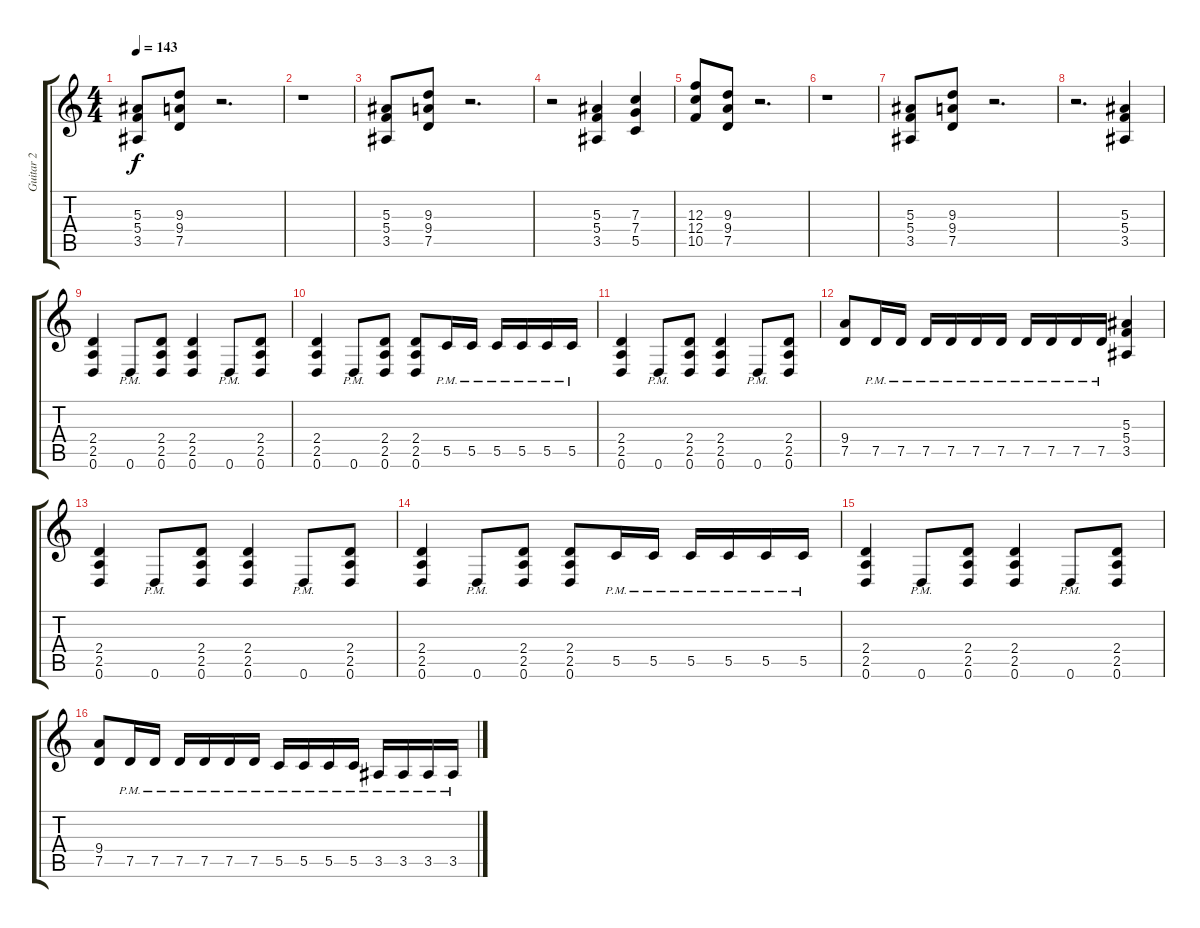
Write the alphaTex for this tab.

\track ("Guitar 2" "Guitar 2") {instrument distortionguitar}
\staff {score tabs}
\tuning (D4 A3 F3 C3 G2 D2) {hide}
\ts (4 4)
\tempo 143
\clef g2
\ks c
(5.3 5.4 3.5).8{dy f instrument distortionguitar} (9.3 9.4 7.5).8 r.2{d} |
r.1 |
(5.3 5.4 3.5).8 (9.3 9.4 7.5).8 r.2{d} |
r.2 (5.3 5.4 3.5).4 (7.3 7.4 5.5).4 |
(12.3 12.4 10.5).8 (9.3 9.4 7.5).8 r.2{d} |
r.1 |
(5.3 5.4 3.5).8 (9.3 9.4 7.5).8 r.2{d} |
r.2{d} (5.3 5.4 3.5).4 |
(2.4 2.5 0.6).4 0.6{pm}.8 (2.4 2.5 0.6).8 (2.4 2.5 0.6).4 0.6{pm}.8 (2.4 2.5 0.6).8 |
(2.4 2.5 0.6).4 0.6{pm}.8 (2.4 2.5 0.6).8 (2.4 2.5 0.6).8 5.5{pm}.16 5.5{pm}.16 5.5{pm}.16 5.5{pm}.16 5.5{pm}.16 5.5{pm}.16 |
(2.4 2.5 0.6).4 0.6{pm}.8 (2.4 2.5 0.6).8 (2.4 2.5 0.6).4 0.6{pm}.8 (2.4 2.5 0.6).8 |
(9.4 7.5).8 7.5{pm}.16 7.5{pm}.16 7.5{pm}.16 7.5{pm}.16 7.5{pm}.16 7.5{pm}.16 7.5{pm}.16 7.5{pm}.16 7.5{pm}.16 7.5{pm}.16 (5.3 5.4 3.5).4 |
(2.4 2.5 0.6).4 0.6{pm}.8 (2.4 2.5 0.6).8 (2.4 2.5 0.6).4 0.6{pm}.8 (2.4 2.5 0.6).8 |
(2.4 2.5 0.6).4 0.6{pm}.8 (2.4 2.5 0.6).8 (2.4 2.5 0.6).8 5.5{pm}.16 5.5{pm}.16 5.5{pm}.16 5.5{pm}.16 5.5{pm}.16 5.5{pm}.16 |
(2.4 2.5 0.6).4 0.6{pm}.8 (2.4 2.5 0.6).8 (2.4 2.5 0.6).4 0.6{pm}.8 (2.4 2.5 0.6).8 |
(9.4 7.5).8 7.5{pm}.16 7.5{pm}.16 7.5{pm}.16 7.5{pm}.16 7.5{pm}.16 7.5{pm}.16 5.5{pm}.16 5.5{pm}.16 5.5{pm}.16 5.5{pm}.16 3.5{pm}.16 3.5{pm}.16 3.5{pm}.16 3.5{pm}.16
